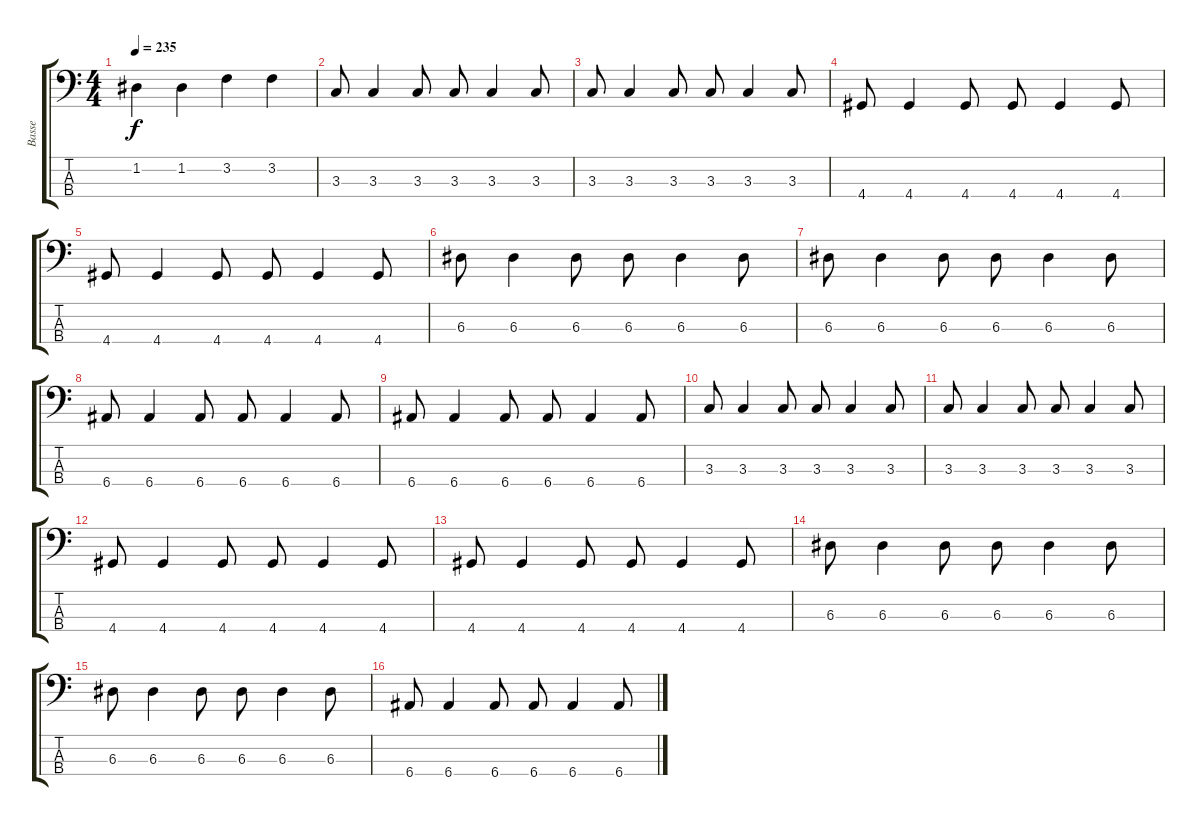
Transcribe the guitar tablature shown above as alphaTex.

\track ("Basse" "Basse") {instrument electricbassfinger}
\staff {score tabs}
\tuning (G2 D2 A1 E1) {hide}
\ts (4 4)
\tempo 235
\clef f4
\ks c
1.2.4{dy f} 1.2.4 3.2.4 3.2.4 |
3.3.8 3.3.4 3.3.8 3.3.8 3.3.4 3.3.8 |
3.3.8 3.3.4 3.3.8 3.3.8 3.3.4 3.3.8 |
4.4.8 4.4.4 4.4.8 4.4.8 4.4.4 4.4.8 |
4.4.8 4.4.4 4.4.8 4.4.8 4.4.4 4.4.8 |
6.3.8 6.3.4 6.3.8 6.3.8 6.3.4 6.3.8 |
6.3.8 6.3.4 6.3.8 6.3.8 6.3.4 6.3.8 |
6.4.8 6.4.4 6.4.8 6.4.8 6.4.4 6.4.8 |
6.4.8 6.4.4 6.4.8 6.4.8 6.4.4 6.4.8 |
3.3.8 3.3.4 3.3.8 3.3.8 3.3.4 3.3.8 |
3.3.8 3.3.4 3.3.8 3.3.8 3.3.4 3.3.8 |
4.4.8 4.4.4 4.4.8 4.4.8 4.4.4 4.4.8 |
4.4.8 4.4.4 4.4.8 4.4.8 4.4.4 4.4.8 |
6.3.8 6.3.4 6.3.8 6.3.8 6.3.4 6.3.8 |
6.3.8 6.3.4 6.3.8 6.3.8 6.3.4 6.3.8 |
6.4.8 6.4.4 6.4.8 6.4.8 6.4.4 6.4.8
